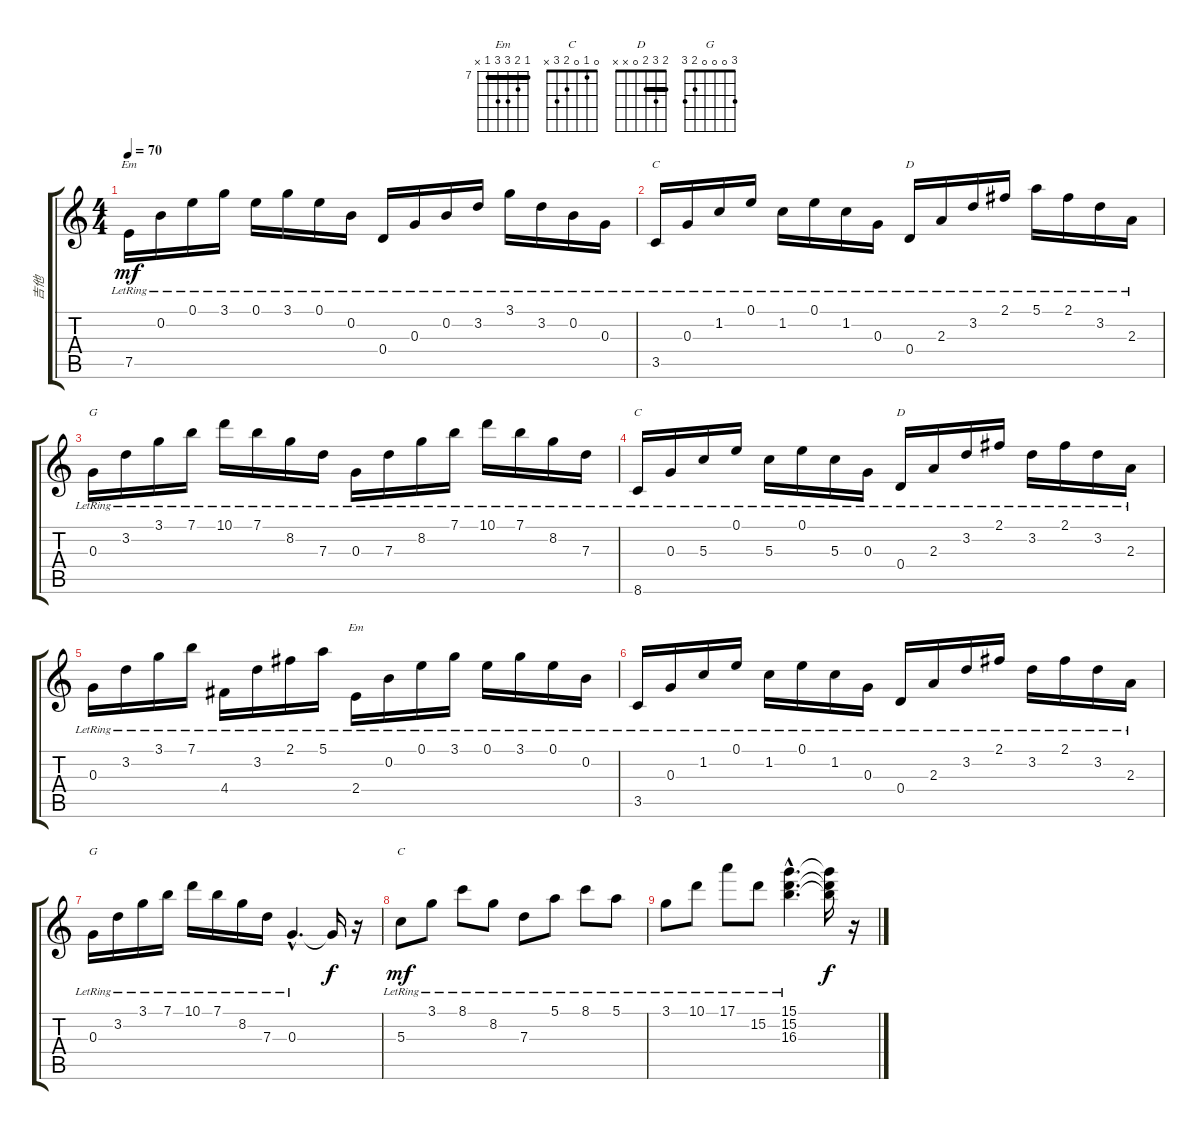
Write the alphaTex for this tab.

\track ("吉他" "吉他") {instrument electricguitarjazz}
\staff {score tabs}
\tuning (E4 B3 G3 D3 A2 E2) {hide}
\chord ("Em" 7 8 9 9 7 0) {firstfret 7 barre 7}
\chord ("C" 8 8 9 10 10 8) {firstfret 8 barre 8}
\chord ("D" 10 10 11 12 12 10) {firstfret 10 barre 10}
\chord ("G" 3 3 4 5 5 3) {barre 3}
\chord ("C" 0 1 0 2 3 3)
\chord ("D" 2 3 2 0 x x) {barre 2}
\chord ("Em" 7 8 9 9 7 x) {firstfret 7 barre 7}
\chord ("G" 3 0 0 0 2 3)
\chord ("C" 0 1 0 2 3 x)
\ts (4 4)
\tempo 70
\clef g2
\ks c
7.5{lr}.16{ch "Em" dy mf} 0.2{lr}.16 0.1{lr}.16 3.1{lr}.16 0.1{lr}.16 3.1{lr}.16 0.1{lr}.16 0.2{lr}.16 0.4{lr}.16 0.3{lr}.16 0.2{lr}.16 3.2{lr}.16 3.1{lr}.16 3.2{lr}.16 0.2{lr}.16 0.3{lr}.16 |
3.5{lr}.16{ch "C"} 0.3{lr}.16 1.2{lr}.16 0.1{lr}.16 1.2{lr}.16 0.1{lr}.16 1.2{lr}.16 0.3{lr}.16 0.4{lr}.16{ch "D"} 2.3{lr}.16 3.2{lr}.16 2.1{lr}.16 5.1{lr}.16 2.1{lr}.16 3.2{lr}.16 2.3{lr}.16 |
0.3{lr}.16{ch "G"} 3.2{lr}.16 3.1{lr}.16 7.1{lr}.16 10.1{lr}.16 7.1{lr}.16 8.2{lr}.16 7.3{lr}.16 0.3{lr}.16 7.3{lr}.16 8.2{lr}.16 7.1{lr}.16 10.1{lr}.16 7.1{lr}.16 8.2{lr}.16 7.3{lr}.16 |
8.6{lr}.16{ch "C"} 0.3{lr}.16 5.3{lr}.16 0.1{lr}.16 5.3{lr}.16 0.1{lr}.16 5.3{lr}.16 0.3{lr}.16 0.4{lr}.16{ch "D"} 2.3{lr}.16 3.2{lr}.16 2.1{lr}.16 3.2{lr}.16 2.1{lr}.16 3.2{lr}.16 2.3{lr}.16 |
0.3{lr}.16 3.2{lr}.16 3.1{lr}.16 7.1{lr}.16 4.4{lr}.16 3.2{lr}.16 2.1{lr}.16 5.1{lr}.16 2.4{lr}.16{ch "Em"} 0.2{lr}.16 0.1{lr}.16 3.1{lr}.16 0.1{lr}.16 3.1{lr}.16 0.1{lr}.16 0.2{lr}.16 |
3.5{lr}.16 0.3{lr}.16 1.2{lr}.16 0.1{lr}.16 1.2{lr}.16 0.1{lr}.16 1.2{lr}.16 0.3{lr}.16 0.4{lr}.16 2.3{lr}.16 3.2{lr}.16 2.1{lr}.16 3.2{lr}.16 2.1{lr}.16 3.2{lr}.16 2.3{lr}.16 |
0.3{lr}.16{ch "G"} 3.2{lr}.16 3.1{lr}.16 7.1{lr}.16 10.1{lr}.16 7.1{lr}.16 8.2{lr}.16 7.3{lr}.16 0.3{hac lr}.4{d} 0.3{t}.16{dy f} r.16 |
5.3{lr}.8{ch "C" dy mf} 3.1{lr}.8 8.1{lr}.8 8.2{lr}.8 7.3{lr}.8 5.1{lr}.8 8.1{lr}.8 5.1{lr}.8 |
3.1{lr}.8 10.1{lr}.8 17.1{lr}.8{txt ""} 15.2{lr}.8 (15.1{hac lr} 15.2{hac lr} 16.3{hac lr}).4{d} (15.1{t} 15.2{t} 16.3{t}).16{dy f} r.16
